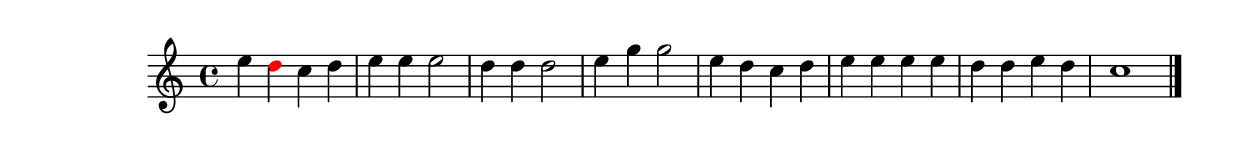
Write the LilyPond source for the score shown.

\version "2.18.2"
\language "english"

\header {
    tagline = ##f
}

\layout {}

\paper {}

\score {
    \new Score
    <<
        \new Staff
        {
            {   % measure
                \time 4/4
                \tweak color #black
                e''4
                \tweak color #red
                d''4
                c''4
                d''4
            }   % measure
            {   % measure
                e''4
                e''4
                e''2
            }   % measure
            {   % measure
                d''4
                d''4
                d''2
            }   % measure
            {   % measure
                e''4
                g''4
                g''2
            }   % measure
            {   % measure
                e''4
                d''4
                c''4
                d''4
            }   % measure
            {   % measure
                e''4
                e''4
                e''4
                e''4
            }   % measure
            {   % measure
                d''4
                d''4
                e''4
                d''4
            }   % measure
            {   % measure
                c''1
                \bar "|." %! SCORE1
            }   % measure
        }
    >>
}